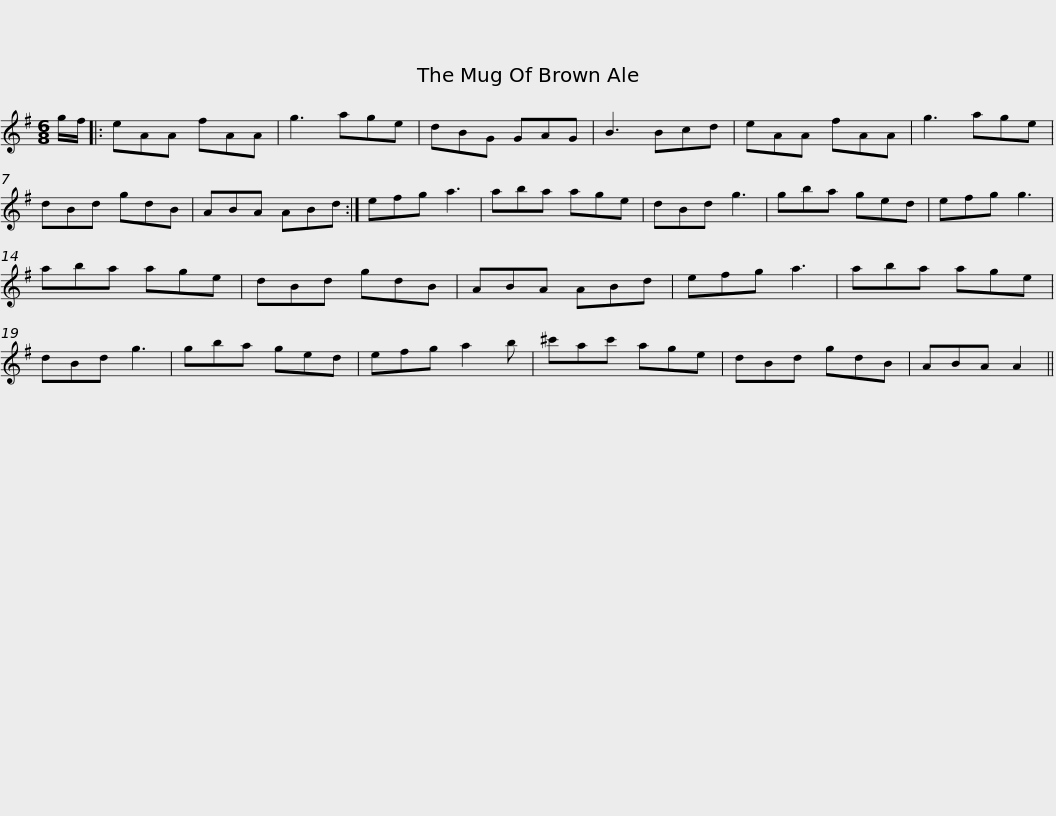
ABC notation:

X:1
L:1/8
M:6/8
I:linebreak $
K:G
V:1 treble
V:1
 g/f/ |: eAA fAA | g3 age | dBG GAG | B3 Bcd | %5
 eAA fAA | g3 age | dBd gdB |$ ABA ABd :| efg a3 | %10
 aba age | dBd g3 | gba ged | efg g3 | aba age |$ %15
 dBd gdB | ABA ABd | efg a3 | aba age | dBd g3 | %20
 gba ged | efg a2 b |$ ^c'ac' age | dBd gdB | ABA A2 || %25
